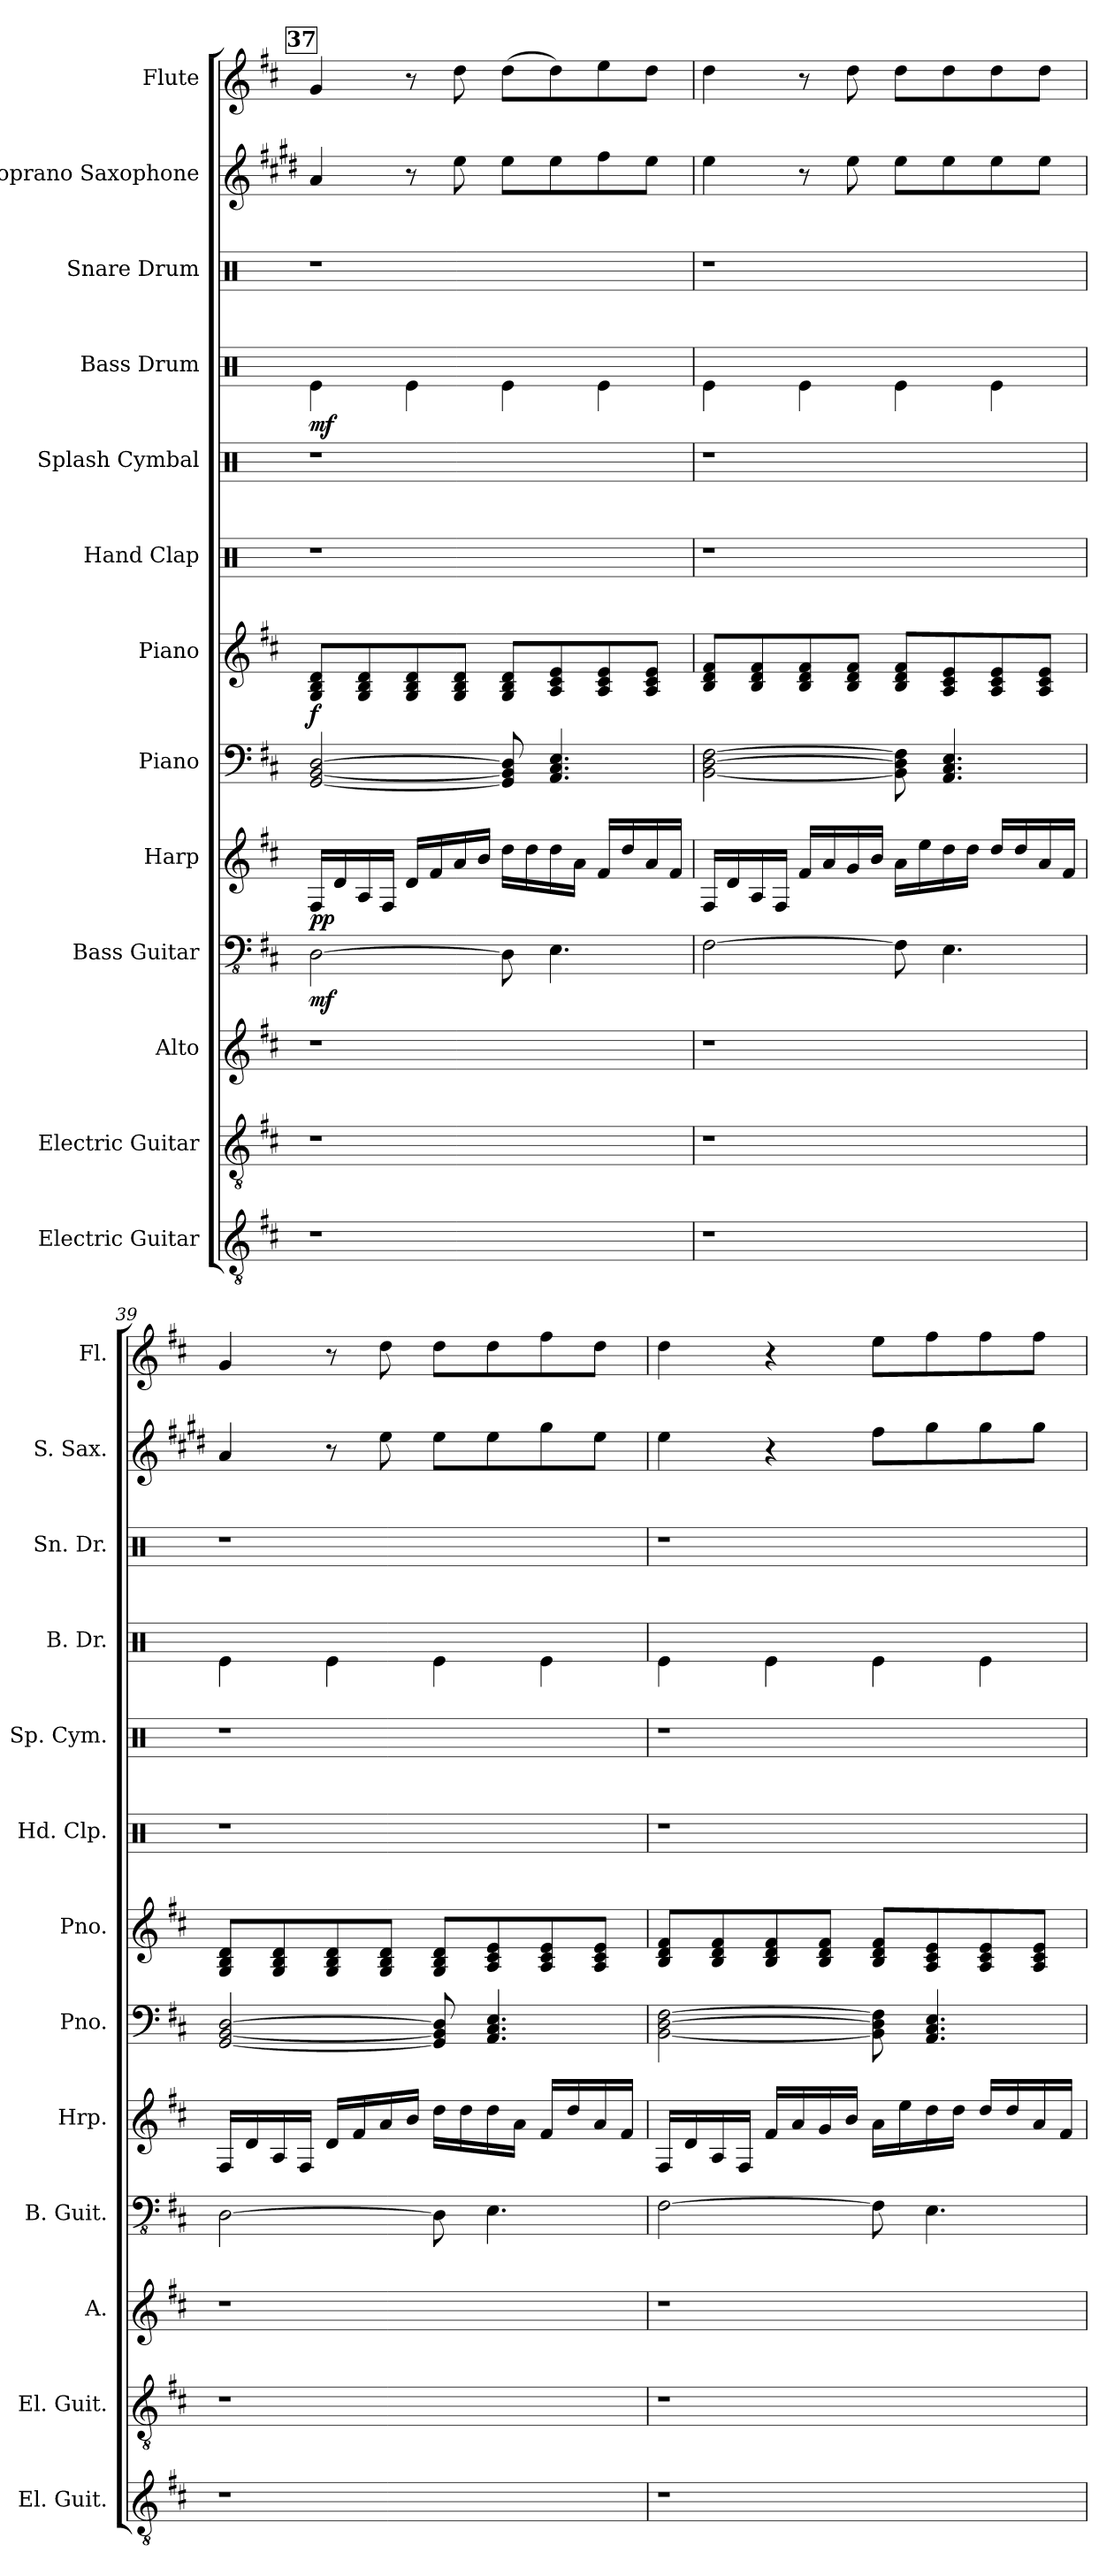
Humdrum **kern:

**kern	**kern	**kern	**kern	**dynam	**kern	**dynam	**kern	**kern	**dynam	**kern	**kern	**kern	**dynam	**kern	**kern	**kern
*part13	*part12	*part11	*part10	*part10	*part9	*part9	*part8	*part7	*part7	*part6	*part5	*part4	*part4	*part3	*part2	*part1
*staff13	*staff12	*staff11	*staff10	*staff10	*staff9	*staff9	*staff8	*staff7	*staff7	*staff6	*staff5	*staff4	*staff4	*staff3	*staff2	*staff1
*I"Electric Guitar	*I"Electric Guitar	*I"Alto	*I"Bass Guitar	*	*I"Harp	*	*I"Piano	*I"Piano	*	*I"Hand Clap	*I"Splash Cymbal	*I"Bass Drum	*	*I"Snare Drum	*I"Soprano Saxophone	*I"Flute
*I'El. Guit.	*I'El. Guit.	*I'A.	*I'B. Guit.	*	*I'Hrp.	*	*I'Pno.	*I'Pno.	*	*I'Hd. Clp.	*I'Sp. Cym.	*I'B. Dr.	*	*I'Sn. Dr.	*I'S. Sax.	*I'Fl.
*clefGv2	*clefGv2	*clefG2	*clefFv4	*	*clefG2	*	*clefF4	*clefG2	*	*clefX	*clefX	*clefX	*	*clefX	*clefG2	*clefG2
*	*	*	*	*	*	*	*	*	*	*	*	*	*	*	*ITrd1c2	*
*k[f#c#]	*k[f#c#]	*k[f#c#]	*k[f#c#]	*	*k[f#c#]	*	*k[f#c#]	*k[f#c#]	*	*k[]	*k[]	*k[]	*	*k[]	*k[f#c#]	*k[f#c#]
!!LO:REH:place=s1:a:B:fs=14:t=37
=37	=37	=37	=37	=37	=37	=37	=37	=37	=37	=37	=37	=37	=37	=37	=37	=37
!	!	!	!	!LO:DY:b	!	!LO:DY:b	!	!	!LO:DY:b	!	!	!	!LO:DY:b	!	!	!
1r	1r	1r	[2DD\	mf	16F#/LL	pp	[2GG/ [2BB/ [2D/	8G/ 8B/ 8d/L	f	1r	1r	4Re\	mf	1r	4g/	4g/
.	.	.	.	.	16d/	.	.	.	.	.	.	.	.	.	.	.
.	.	.	.	.	16A/	.	.	8G/ 8B/ 8d/	.	.	.	.	.	.	.	.
.	.	.	.	.	16F#/JJ	.	.	.	.	.	.	.	.	.	.	.
.	.	.	.	.	16d/LL	.	.	8G/ 8B/ 8d/	.	.	.	4Re\	.	.	8r	8r
.	.	.	.	.	16f#/	.	.	.	.	.	.	.	.	.	.	.
.	.	.	.	.	16a/	.	.	8G/ 8B/ 8d/J	.	.	.	.	.	.	8dd\	8dd\
.	.	.	.	.	16b/JJ	.	.	.	.	.	.	.	.	.	.	.
.	.	.	8DD\]	.	16dd\LL	.	8GG/] 8BB/] 8D/]	8G/ 8B/ 8d/L	.	.	.	4Re\	.	.	8dd\L	(8dd\L
.	.	.	.	.	16dd\	.	.	.	.	.	.	.	.	.	.	.
.	.	.	4.EE\	.	16dd\	.	4.AA/ 4.C#/ 4.E/	8A/ 8c#/ 8e/	.	.	.	.	.	.	8dd\	8dd\)
.	.	.	.	.	16a\JJ	.	.	.	.	.	.	.	.	.	.	.
.	.	.	.	.	16f#/LL	.	.	8A/ 8c#/ 8e/	.	.	.	4Re\	.	.	8ee\	8ee\
.	.	.	.	.	16dd/	.	.	.	.	.	.	.	.	.	.	.
.	.	.	.	.	16a/	.	.	8A/ 8c#/ 8e/J	.	.	.	.	.	.	8dd\J	8dd\J
.	.	.	.	.	16f#/JJ	.	.	.	.	.	.	.	.	.	.	.
!!LO:PB:g=z
=38	=38	=38	=38	=38	=38	=38	=38	=38	=38	=38	=38	=38	=38	=38	=38	=38
1r	1r	1r	[2FF#\	.	16F#/LL	.	[2BB\ [2D\ [2F#\	8B/ 8d/ 8f#/L	.	1r	1r	4Re\	.	1r	4dd\	4dd\
.	.	.	.	.	16d/	.	.	.	.	.	.	.	.	.	.	.
.	.	.	.	.	16A/	.	.	8B/ 8d/ 8f#/	.	.	.	.	.	.	.	.
.	.	.	.	.	16F#/JJ	.	.	.	.	.	.	.	.	.	.	.
.	.	.	.	.	16f#/LL	.	.	8B/ 8d/ 8f#/	.	.	.	4Re\	.	.	8r	8r
.	.	.	.	.	16a/	.	.	.	.	.	.	.	.	.	.	.
.	.	.	.	.	16g/	.	.	8B/ 8d/ 8f#/J	.	.	.	.	.	.	8dd\	8dd\
.	.	.	.	.	16b/JJ	.	.	.	.	.	.	.	.	.	.	.
.	.	.	8FF#\]	.	16a\LL	.	8BB\] 8D\] 8F#\]	8B/ 8d/ 8f#/L	.	.	.	4Re\	.	.	8dd\L	8dd\L
.	.	.	.	.	16ee\	.	.	.	.	.	.	.	.	.	.	.
.	.	.	4.EE\	.	16dd\	.	4.AA/ 4.C#/ 4.E/	8A/ 8c#/ 8e/	.	.	.	.	.	.	8dd\	8dd\
.	.	.	.	.	16dd\JJ	.	.	.	.	.	.	.	.	.	.	.
.	.	.	.	.	16dd/LL	.	.	8A/ 8c#/ 8e/	.	.	.	4Re\	.	.	8dd\	8dd\
.	.	.	.	.	16dd/	.	.	.	.	.	.	.	.	.	.	.
.	.	.	.	.	16a/	.	.	8A/ 8c#/ 8e/J	.	.	.	.	.	.	8dd\J	8dd\J
.	.	.	.	.	16f#/JJ	.	.	.	.	.	.	.	.	.	.	.
=39	=39	=39	=39	=39	=39	=39	=39	=39	=39	=39	=39	=39	=39	=39	=39	=39
1r	1r	1r	[2DD\	.	16F#/LL	.	[2GG/ [2BB/ [2D/	8G/ 8B/ 8d/L	.	1r	1r	4Re\	.	1r	4g/	4g/
.	.	.	.	.	16d/	.	.	.	.	.	.	.	.	.	.	.
.	.	.	.	.	16A/	.	.	8G/ 8B/ 8d/	.	.	.	.	.	.	.	.
.	.	.	.	.	16F#/JJ	.	.	.	.	.	.	.	.	.	.	.
.	.	.	.	.	16d/LL	.	.	8G/ 8B/ 8d/	.	.	.	4Re\	.	.	8r	8r
.	.	.	.	.	16f#/	.	.	.	.	.	.	.	.	.	.	.
.	.	.	.	.	16a/	.	.	8G/ 8B/ 8d/J	.	.	.	.	.	.	8dd\	8dd\
.	.	.	.	.	16b/JJ	.	.	.	.	.	.	.	.	.	.	.
.	.	.	8DD\]	.	16dd\LL	.	8GG/] 8BB/] 8D/]	8G/ 8B/ 8d/L	.	.	.	4Re\	.	.	8dd\L	8dd\L
.	.	.	.	.	16dd\	.	.	.	.	.	.	.	.	.	.	.
.	.	.	4.EE\	.	16dd\	.	4.AA/ 4.C#/ 4.E/	8A/ 8c#/ 8e/	.	.	.	.	.	.	8dd\	8dd\
.	.	.	.	.	16a\JJ	.	.	.	.	.	.	.	.	.	.	.
.	.	.	.	.	16f#/LL	.	.	8A/ 8c#/ 8e/	.	.	.	4Re\	.	.	8ff#\	8ff#\
.	.	.	.	.	16dd/	.	.	.	.	.	.	.	.	.	.	.
.	.	.	.	.	16a/	.	.	8A/ 8c#/ 8e/J	.	.	.	.	.	.	8dd\J	8dd\J
.	.	.	.	.	16f#/JJ	.	.	.	.	.	.	.	.	.	.	.
=40	=40	=40	=40	=40	=40	=40	=40	=40	=40	=40	=40	=40	=40	=40	=40	=40
1r	1r	1r	[2FF#\	.	16F#/LL	.	[2BB\ [2D\ [2F#\	8B/ 8d/ 8f#/L	.	1r	1r	4Re\	.	1r	4dd\	4dd\
.	.	.	.	.	16d/	.	.	.	.	.	.	.	.	.	.	.
.	.	.	.	.	16A/	.	.	8B/ 8d/ 8f#/	.	.	.	.	.	.	.	.
.	.	.	.	.	16F#/JJ	.	.	.	.	.	.	.	.	.	.	.
.	.	.	.	.	16f#/LL	.	.	8B/ 8d/ 8f#/	.	.	.	4Re\	.	.	4r	4r
.	.	.	.	.	16a/	.	.	.	.	.	.	.	.	.	.	.
.	.	.	.	.	16g/	.	.	8B/ 8d/ 8f#/J	.	.	.	.	.	.	.	.
.	.	.	.	.	16b/JJ	.	.	.	.	.	.	.	.	.	.	.
.	.	.	8FF#\]	.	16a\LL	.	8BB\] 8D\] 8F#\]	8B/ 8d/ 8f#/L	.	.	.	4Re\	.	.	8ee\L	8ee\L
.	.	.	.	.	16ee\	.	.	.	.	.	.	.	.	.	.	.
.	.	.	4.EE\	.	16dd\	.	4.AA/ 4.C#/ 4.E/	8A/ 8c#/ 8e/	.	.	.	.	.	.	8ff#\	8ff#\
.	.	.	.	.	16dd\JJ	.	.	.	.	.	.	.	.	.	.	.
.	.	.	.	.	16dd/LL	.	.	8A/ 8c#/ 8e/	.	.	.	4Re\	.	.	8ff#\	8ff#\
.	.	.	.	.	16dd/	.	.	.	.	.	.	.	.	.	.	.
.	.	.	.	.	16a/	.	.	8A/ 8c#/ 8e/J	.	.	.	.	.	.	8ff#\J	8ff#\J
.	.	.	.	.	16f#/JJ	.	.	.	.	.	.	.	.	.	.	.
=	=	=	=	=	=	=	=	=	=	=	=	=	=	=	=	=
*-	*-	*-	*-	*-	*-	*-	*-	*-	*-	*-	*-	*-	*-	*-	*-	*-
